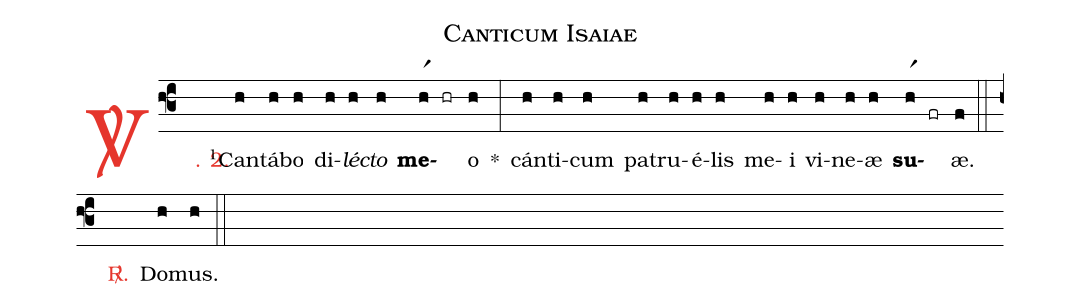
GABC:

name: Canticum Isaiae;
%%
(f3)

<c><sp>V/</sp>. 2.</c>() <v>\VSup{1}</v>Can(h)tá(h)bo(h) di(h)<i>léc</i>(h)<i>to</i>(h) <b>me</b>(hr1)(hr)o(h) *(:) cán(h)ti(h)cum(h) pa(h)tru(h)é(h)lis(h) me(h)i(h) vi(h)ne(h)æ(h) <b>su</b>(hr1)(fr)æ.(f)

(::)

<c><sp>R/</sp>.</c>() Do(h)mus.(h)

(::)
